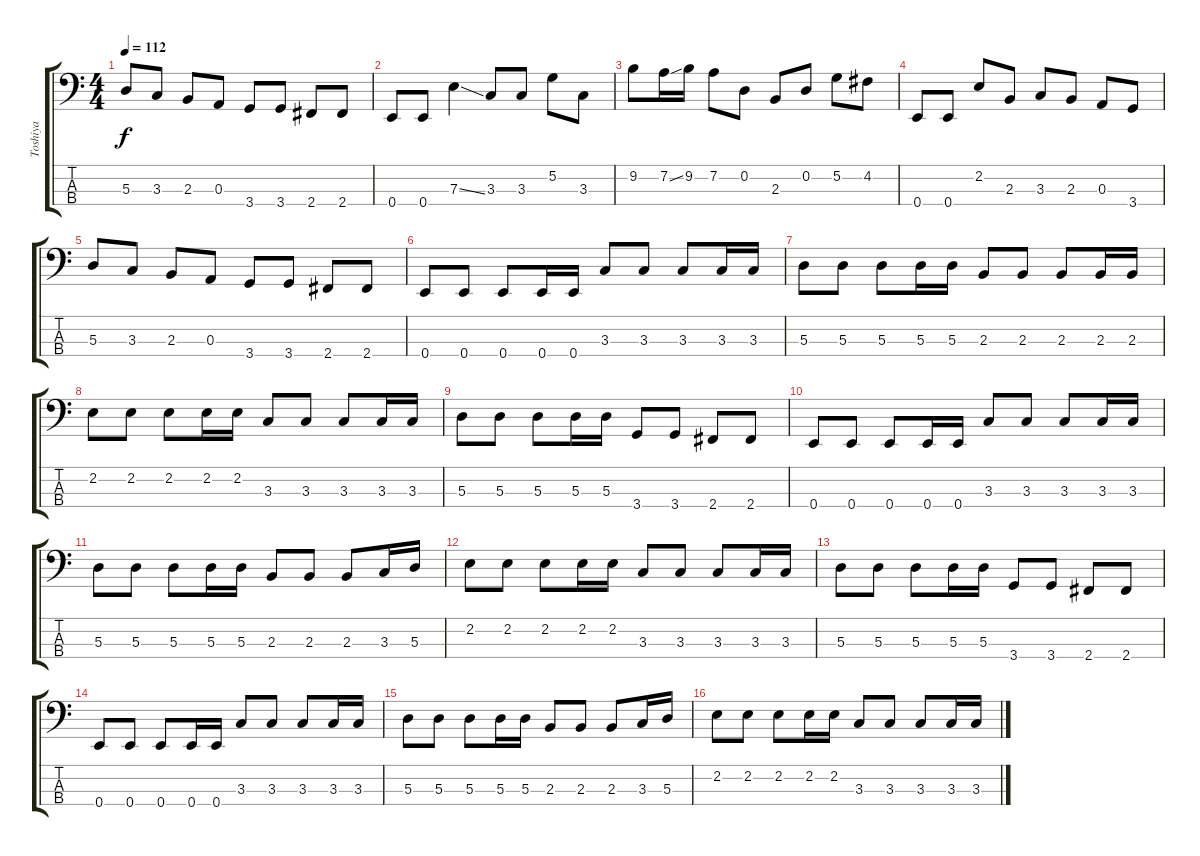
\track ("Toshiya" "Toshiya") {instrument electricbasspick}
\staff {score tabs}
\tuning (G2 D2 A1 E1) {hide}
\ts (4 4)
\tempo 112
\clef f4
\ks c
5.3.8{dy f} 3.3.8 2.3.8 0.3.8 3.4.8 3.4.8 2.4.8 2.4.8 |
0.4.8 0.4.8 7.3{ss}.4 3.3.8 3.3.8 5.2.8 3.3.8 |
9.2.8 7.2{ss}.16 9.2.16 7.2.8 0.2.8 2.3.8 0.2.8 5.2.8 4.2.8 |
0.4.8 0.4.8 2.2.8 2.3.8 3.3.8 2.3.8 0.3.8 3.4.8 |
5.3.8 3.3.8 2.3.8 0.3.8 3.4.8 3.4.8 2.4.8 2.4.8 |
0.4.8 0.4.8 0.4.8 0.4.16 0.4.16 3.3.8 3.3.8 3.3.8 3.3.16 3.3.16 |
5.3.8 5.3.8 5.3.8 5.3.16 5.3.16 2.3.8 2.3.8 2.3.8 2.3.16 2.3.16 |
2.2.8 2.2.8 2.2.8 2.2.16 2.2.16 3.3.8 3.3.8 3.3.8 3.3.16 3.3.16 |
5.3.8 5.3.8 5.3.8 5.3.16 5.3.16 3.4.8 3.4.8 2.4.8 2.4.8 |
0.4.8 0.4.8 0.4.8 0.4.16 0.4.16 3.3.8 3.3.8 3.3.8 3.3.16 3.3.16 |
5.3.8 5.3.8 5.3.8 5.3.16 5.3.16 2.3.8 2.3.8 2.3.8 3.3.16 5.3.16 |
2.2.8 2.2.8 2.2.8 2.2.16 2.2.16 3.3.8 3.3.8 3.3.8 3.3.16 3.3.16 |
5.3.8 5.3.8 5.3.8 5.3.16 5.3.16 3.4.8 3.4.8 2.4.8 2.4.8 |
0.4.8 0.4.8 0.4.8 0.4.16 0.4.16 3.3.8 3.3.8 3.3.8 3.3.16 3.3.16 |
5.3.8 5.3.8 5.3.8 5.3.16 5.3.16 2.3.8 2.3.8 2.3.8 3.3.16 5.3.16 |
2.2.8 2.2.8 2.2.8 2.2.16 2.2.16 3.3.8 3.3.8 3.3.8 3.3.16 3.3.16
